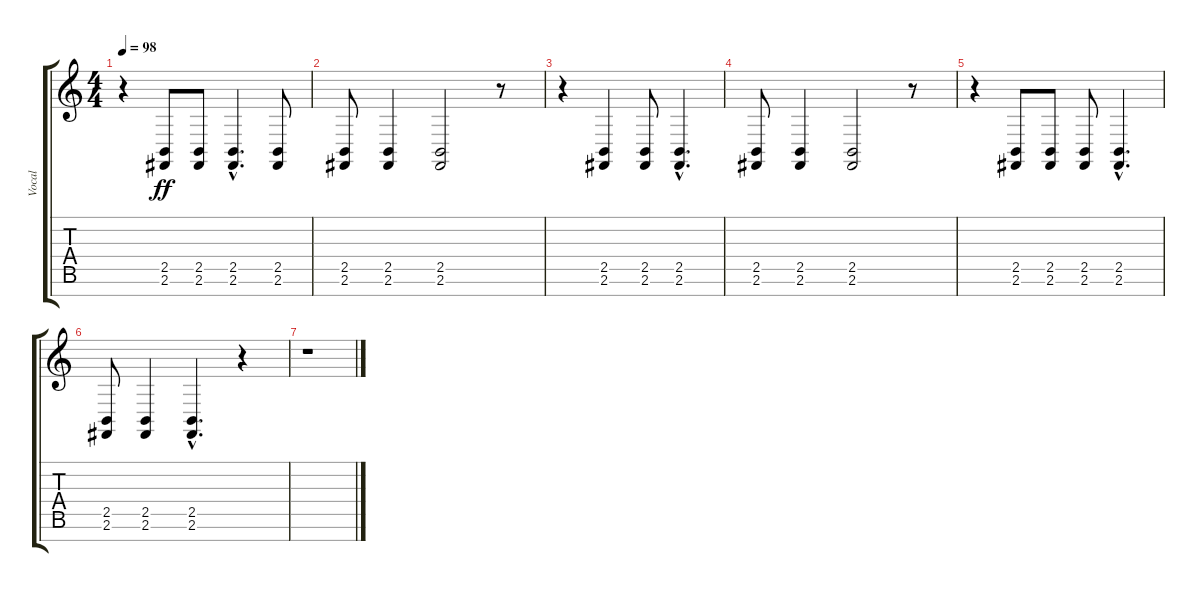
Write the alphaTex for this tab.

\track ("Vocal" "Vocal") {instrument accordion}
\staff {score tabs}
\tuning (E4 B3 G3 D3 A2 E2 B1) {hide}
\ts (4 4)
\tempo 98
\clef g2
\ks c
r.4{dy f} (2.5 2.6).8{dy ff} (2.5 2.6).8 (2.5{hac} 2.6{hac}).4{d} (2.5 2.6).8 |
(2.5 2.6).8 (2.5 2.6).4 (2.5 2.6).2 r.8 |
r.4 (2.5 2.6).4 (2.5 2.6).8 (2.5{hac} 2.6{hac}).4{d} |
(2.5 2.6).8 (2.5 2.6).4 (2.5 2.6).2 r.8 |
r.4 (2.5 2.6).8 (2.5 2.6).8 (2.5 2.6).8 (2.5{hac} 2.6{hac}).4{d} |
(2.5 2.6).8 (2.5 2.6).4 (2.5{hac} 2.6{hac}).4{d} r.4 |
r.1
